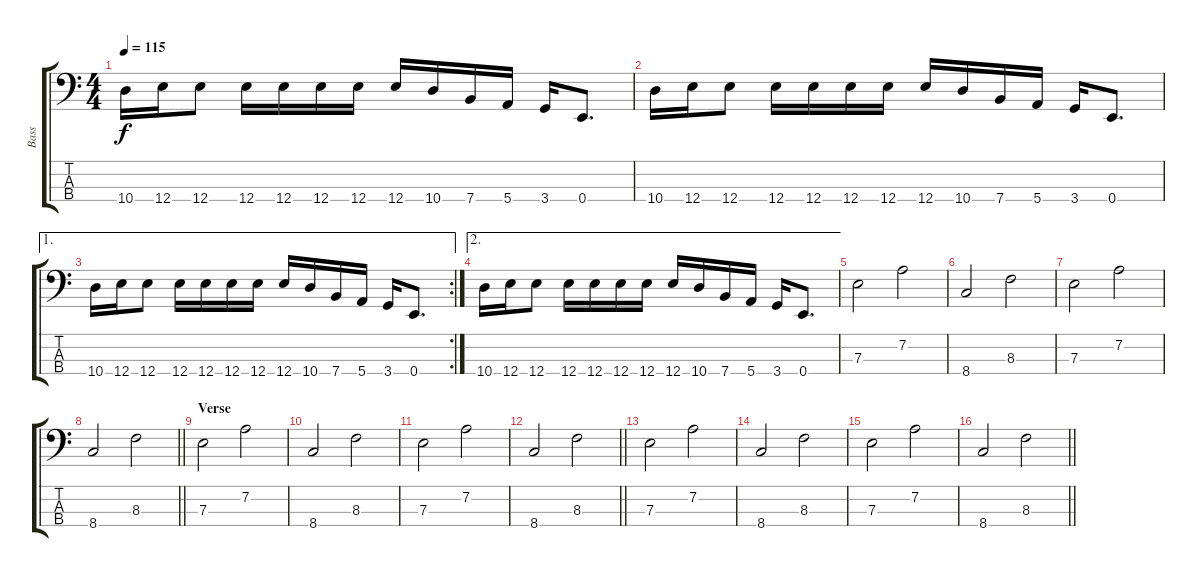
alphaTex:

\track ("Bass" "Bass") {instrument electricbassfinger}
\staff {score tabs}
\tuning (G2 D2 A1 E1) {hide}
\ts (4 4)
\tempo 115
\clef f4
\ks c
10.4.16{dy f} 12.4.16 12.4.8 12.4.16 12.4.16 12.4.16 12.4.16 12.4.16 10.4.16 7.4.16 5.4.16 3.4.16 0.4.8{d} |
10.4.16 12.4.16 12.4.8 12.4.16 12.4.16 12.4.16 12.4.16 12.4.16 10.4.16 7.4.16 5.4.16 3.4.16 0.4.8{d} |
\ae 1
\rc 2
10.4.16 12.4.16 12.4.8 12.4.16 12.4.16 12.4.16 12.4.16 12.4.16 10.4.16 7.4.16 5.4.16 3.4.16 0.4.8{d} |
\ae 2
10.4.16 12.4.16 12.4.8 12.4.16 12.4.16 12.4.16 12.4.16 12.4.16 10.4.16 7.4.16 5.4.16 3.4.16 0.4.8{d} |
7.3.2 7.2.2 |
8.4.2 8.3.2 |
7.3.2 7.2.2 |
\barLineRight lightlight
8.4.2 8.3.2 |
\section ("" "Verse")
7.3.2 7.2.2 |
8.4.2 8.3.2 |
7.3.2 7.2.2 |
\barLineRight lightlight
8.4.2 8.3.2 |
7.3.2 7.2.2 |
8.4.2 8.3.2 |
7.3.2 7.2.2 |
\barLineRight lightlight
8.4.2 8.3.2
